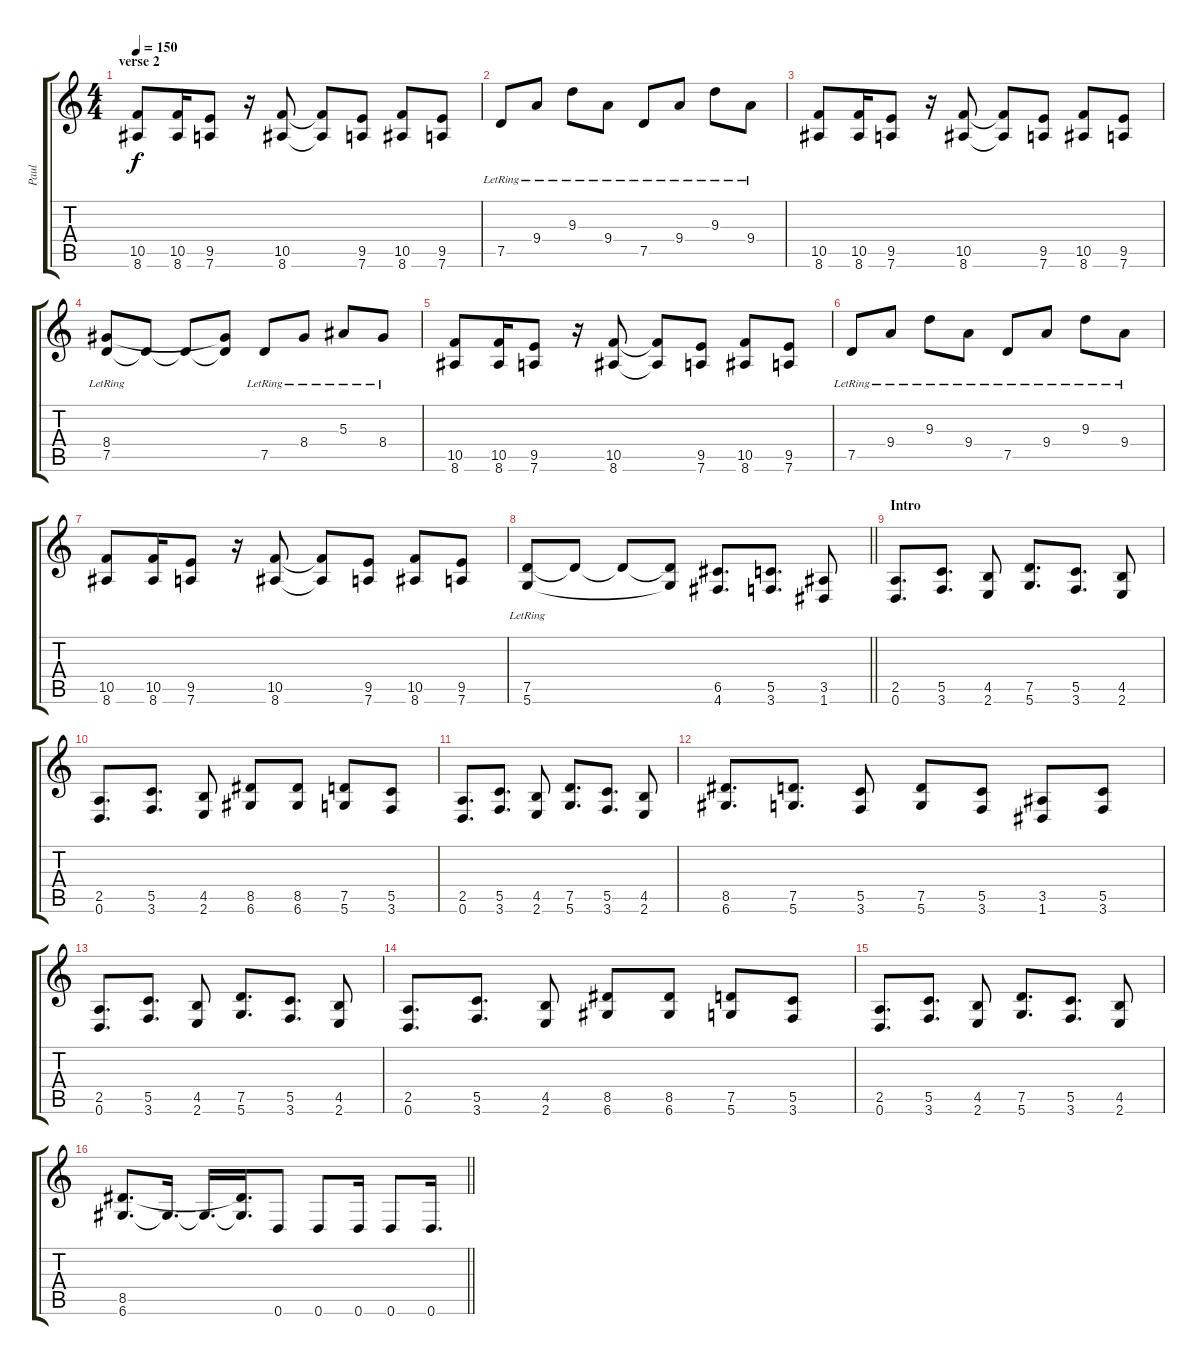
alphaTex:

\track ("Paul" "Paul") {instrument distortionguitar}
\staff {score tabs}
\tuning (D4 A3 F3 C3 G2 D2) {hide}
\ts (4 4)
\section ("" "verse 2")
\tempo 150
\clef g2
\ks c
(10.5 8.6).8{dy f} (10.5 8.6).16 (9.5 7.6).8 r.16 (10.5 8.6).8 (10.5{t} 8.6{t}).8 (9.5 7.6).8 (10.5 8.6).8 (9.5 7.6).8 |
7.5{lr}.8 9.4{lr}.8 9.3{lr}.8 9.4{lr}.8 7.5{lr}.8 9.4{lr}.8 9.3{lr}.8 9.4{lr}.8 |
(10.5 8.6).8 (10.5 8.6).16 (9.5 7.6).8 r.16 (10.5 8.6).8 (10.5{t} 8.6{t}).8 (9.5 7.6).8 (10.5 8.6).8 (9.5 7.6).8 |
(8.4 7.5{lr}).8 7.5{t}.8 7.5{t}.8 (8.4{t} 7.5{t}).8 7.5{lr}.8 8.4{lr}.8 5.3{lr}.8 8.4{lr}.8 |
(10.5 8.6).8 (10.5 8.6).16 (9.5 7.6).8 r.16 (10.5 8.6).8 (10.5{t} 8.6{t}).8 (9.5 7.6).8 (10.5 8.6).8 (9.5 7.6).8 |
7.5{lr}.8 9.4{lr}.8 9.3{lr}.8 9.4{lr}.8 7.5{lr}.8 9.4{lr}.8 9.3{lr}.8 9.4{lr}.8 |
(10.5 8.6).8 (10.5 8.6).16 (9.5 7.6).8 r.16 (10.5 8.6).8 (10.5{t} 8.6{t}).8 (9.5 7.6).8 (10.5 8.6).8 (9.5 7.6).8 |
\barLineRight lightlight
(7.5{lr} 5.6).8 7.5{t}.8 7.5{t}.8 (7.5{t} 5.6{t}).8 (6.5 4.6).8{d} (5.5 3.6).8{d} (3.5 1.6).8 |
\section ("" "Intro")
(2.5 0.6).8{d} (5.5 3.6).8{d} (4.5 2.6).8 (7.5 5.6).8{d} (5.5 3.6).8{d} (4.5 2.6).8 |
(2.5 0.6).8{d} (5.5 3.6).8{d} (4.5 2.6).8 (8.5 6.6).8 (8.5 6.6).8 (7.5 5.6).8 (5.5 3.6).8 |
(2.5 0.6).8{d} (5.5 3.6).8{d} (4.5 2.6).8 (7.5 5.6).8{d} (5.5 3.6).8{d} (4.5 2.6).8 |
(8.5 6.6).8{d} (7.5 5.6).8{d} (5.5 3.6).8 (7.5 5.6).8 (5.5 3.6).8 (3.5 1.6).8 (5.5 3.6).8 |
(2.5 0.6).8{d} (5.5 3.6).8{d} (4.5 2.6).8 (7.5 5.6).8{d} (5.5 3.6).8{d} (4.5 2.6).8 |
(2.5 0.6).8{d} (5.5 3.6).8{d} (4.5 2.6).8 (8.5 6.6).8 (8.5 6.6).8 (7.5 5.6).8 (5.5 3.6).8 |
(2.5 0.6).8{d} (5.5 3.6).8{d} (4.5 2.6).8 (7.5 5.6).8{d} (5.5 3.6).8{d} (4.5 2.6).8 |
\barLineRight lightlight
(8.5 6.6).8{d} 6.6{t}.16{d} 6.6{t}.16{d} (8.5{t} 6.6{t}).16{d} 0.6.8 0.6.8 0.6.16 0.6.8 0.6.16{d}
